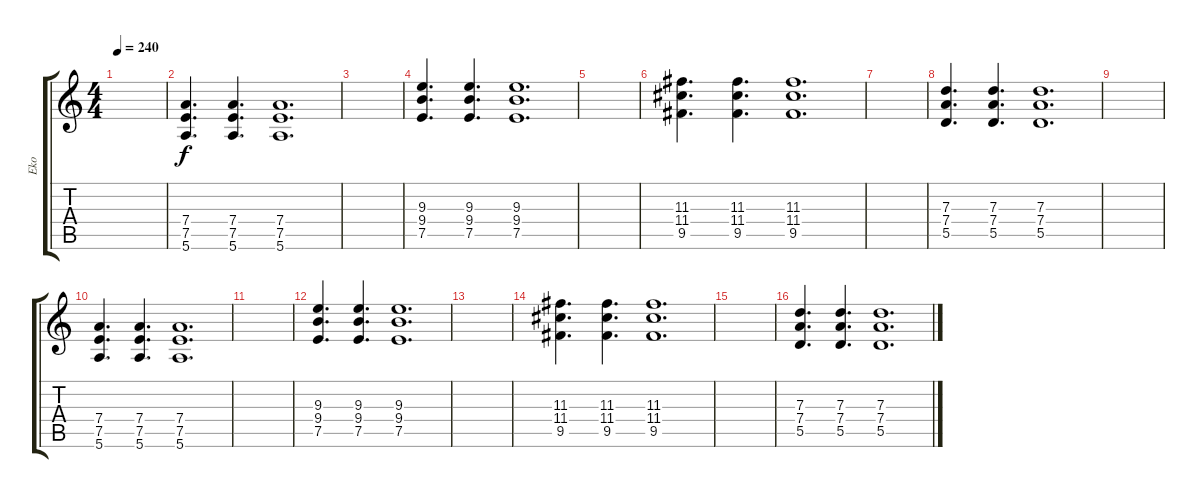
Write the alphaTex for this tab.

\track ("Eko" "Eko") {instrument overdrivenguitar}
\staff {score tabs}
\tuning (E4 B3 G3 D3 A2 E2) {hide}
\ts (4 4)
\tempo 240
\clef g2
\ks c
|
(7.4 7.5 5.6).4{d} (7.4 7.5 5.6).4{d} (7.4 7.5 5.6).1{d} |
|
(9.3 9.4 7.5).4{d} (9.3 9.4 7.5).4{d} (9.3 9.4 7.5).1{d} |
|
(11.3 11.4 9.5).4{d} (11.3 11.4 9.5).4{d} (11.3 11.4 9.5).1{d} |
|
(7.3 7.4 5.5).4{d} (7.3 7.4 5.5).4{d} (7.3 7.4 5.5).1{d} |
|
(7.4 7.5 5.6).4{d} (7.4 7.5 5.6).4{d} (7.4 7.5 5.6).1{d} |
|
(9.3 9.4 7.5).4{d} (9.3 9.4 7.5).4{d} (9.3 9.4 7.5).1{d} |
|
(11.3 11.4 9.5).4{d} (11.3 11.4 9.5).4{d} (11.3 11.4 9.5).1{d} |
|
(7.3 7.4 5.5).4{d} (7.3 7.4 5.5).4{d} (7.3 7.4 5.5).1{d}
